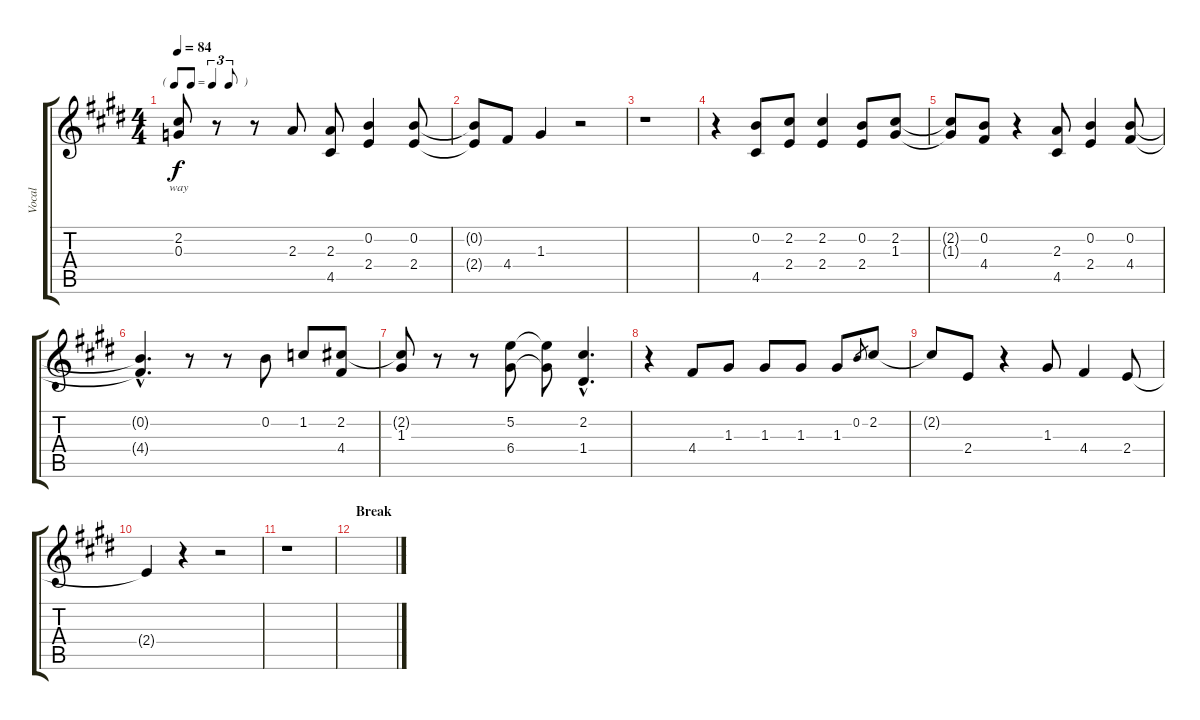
\track ("Vocal" "Vocal") {instrument electricguitarjazz}
\staff {score tabs}
\tuning (E4 B3 G3 D3 A2 E2) {hide}
\ts (4 4)
\tf triplet8th
\tempo 84
\clef g2
\ks e
(2.2{t} 0.3).8{lyrics (0 "way") lyrics (1 "") lyrics (2 "") lyrics (3 "") lyrics (4 "") dy f} r.8 r.8 2.3.8 (2.3 4.5).8 (0.2 2.4).4 (0.2 2.4).8 |
(0.2{t} 2.4{t}).8 4.4.8 1.3.4 r.2 |
r.1 |
r.4 (0.2 4.5).8 (2.2 2.4).8 (2.2 2.4).4 (0.2 2.4).8 (2.2 1.3).8 |
(2.2{t} 1.3{t}).8 (0.2 4.4).8 r.4 (2.3 4.5).8 (0.2 2.4).4 (0.2 4.4).8 |
(0.2{hac t} 4.4{hac t}).4{d} r.8 r.8 0.2.8 1.2.8 (2.2 4.4).8 |
(2.2{t} 1.3).8 r.8 r.8 (5.2 6.4).8 (5.2{t} 6.4{t}).8 (2.2{hac} 1.4{hac}).4{d} |
r.4 4.4.8 1.3.8 1.3.8 1.3.8 1.3.8 0.2.8{gr} 2.2.8 |
2.2{t}.8 2.4.8 r.4 1.3.8 4.4.4 2.4.8 |
2.4{t}.4 r.4 r.2 |
r.1 |
\section ("" "Break")
